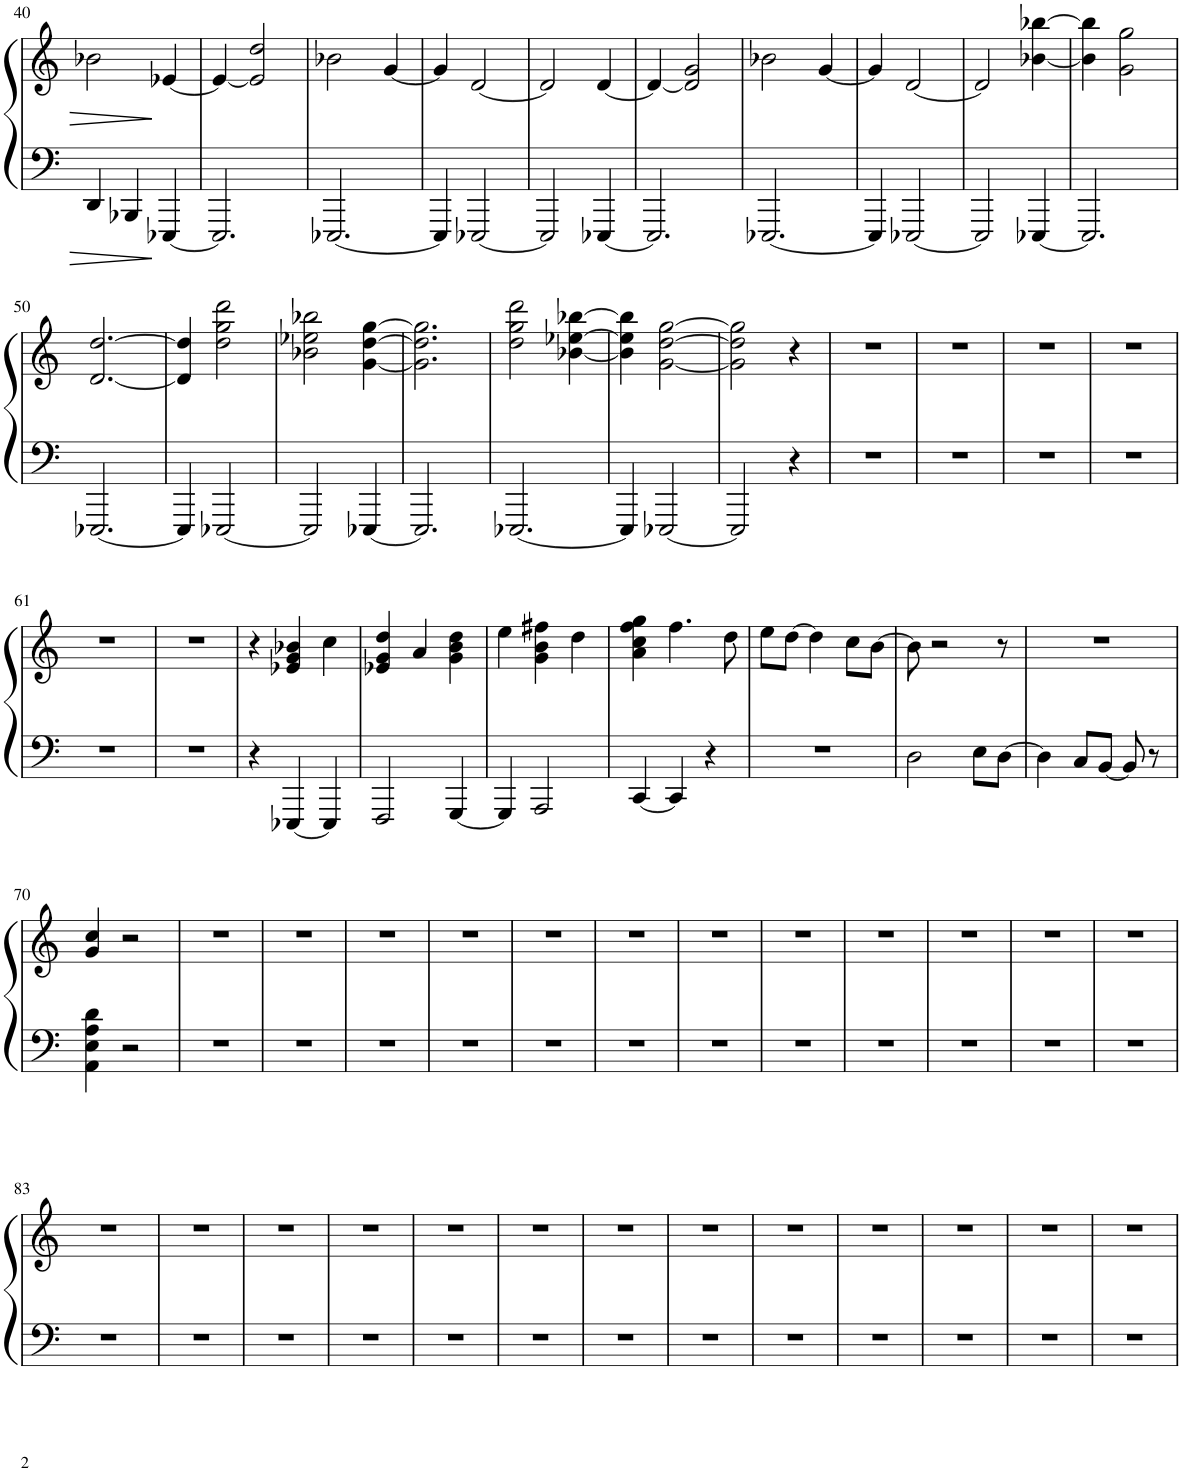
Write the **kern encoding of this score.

**kern	**kern
*part1	*part1
*staff2	*staff1
*I"Piano	*
*I'Pno.	*
!!LO:PB:g=z
*clefF4	*clefG2
*k[]	*k[]
*M3/4	*M3/4
=40	=40
4DD/	2b-X\
4BBB-X/	.
[4EEE-X/	[4e-X/
=41	=41
2.EEE-/]	4e-/_
.	2e-/] 2dd/
=42	=42
[2.EEE-X/	2b-X\
.	[4g/
=43	=43
4EEE-/]	4g/]
[2EEE-X/	[2d/
=44	=44
2EEE-/]	2d/]
[4EEE-X/	[4d/
=45	=45
2.EEE-/]	4d/_
.	2d/] 2g/
=46	=46
[2.EEE-X/	2b-X\
.	[4g/
=47	=47
4EEE-/]	4g/]
[2EEE-X/	[2d/
=48	=48
2EEE-/]	2d/]
[4EEE-X/	[4b-X\ [4bb-X\
=49	=49
2.EEE-/]	4b-\] 4bb-\]
.	2g\ 2gg\
!!LO:LB:g=z
=50	=50
[2.EEE-X/	[2.d/ [2.dd/
=51	=51
4EEE-/]	4d/] 4dd/]
[2EEE-X/	2dd\ 2gg\ 2ddd\
=52	=52
2EEE-/]	2b-X\ 2ee-X\ 2bb-X\
[4EEE-X/	[4g\ [4dd\ [4gg\
=53	=53
2.EEE-/]	2.g\] 2.dd\] 2.gg\]
=54	=54
[2.EEE-X/	2dd\ 2gg\ 2ddd\
.	[4b-X\ [4ee-X\ [4bb-X\
=55	=55
4EEE-/]	4b-\] 4ee-\] 4bb-\]
[2EEE-X/	[2g\ [2dd\ [2gg\
=56	=56
2EEE-/]	2g\] 2dd\] 2gg\]
4r	4r
=57	=57
2.r	2.r
=58	=58
2.r	2.r
=59	=59
2.r	2.r
=60	=60
2.r	2.r
!!LO:LB:g=z
=61	=61
2.r	2.r
=62	=62
2.r	2.r
=63	=63
4r	4r
[4EEE-X/	4e-X/ 4g/ 4b-X/
4EEE-/]	4cc\
=64	=64
2FFF/	4e-X/ 4g/ 4dd/
.	4a/
[4GGG/	4g\ 4b\ 4dd\
=65	=65
4GGG/]	4ee\
2AAA/	4g\ 4b\ 4ff#X\
.	4dd\
=66	=66
[4CC/	4a\ 4cc\ 4ff\ 4gg\
4CC/]	4.ff\
4r	.
.	8dd\
=67	=67
2.r	8ee\L
.	[8dd\J
.	4dd\]
.	8cc\L
.	[8b\J
=68	=68
2D\	8b\]
.	2r
8E\L	.
[8D\J	8r
=69	=69
4D\]	2.r
8C/L	.
[8BB/J	.
8BB/]	.
8r	.
!!LO:LB:g=z
=70	=70
4AA\ 4E\ 4A\ 4d\	4g/ 4cc/
2r	2r
=71	=71
2.r	2.r
=72	=72
2.r	2.r
=73	=73
2.r	2.r
=74	=74
2.r	2.r
=75	=75
2.r	2.r
=76	=76
2.r	2.r
=77	=77
2.r	2.r
=78	=78
2.r	2.r
=79	=79
2.r	2.r
=80	=80
2.r	2.r
=81	=81
2.r	2.r
=82	=82
2.r	2.r
!!LO:LB:g=z
=83	=83
2.r	2.r
=84	=84
2.r	2.r
=85	=85
2.r	2.r
=86	=86
2.r	2.r
=87	=87
2.r	2.r
=88	=88
2.r	2.r
=89	=89
2.r	2.r
=90	=90
2.r	2.r
=91	=91
2.r	2.r
=92	=92
2.r	2.r
=93	=93
2.r	2.r
=94	=94
2.r	2.r
=95	=95
2.r	2.r
=	=
*-	*-
